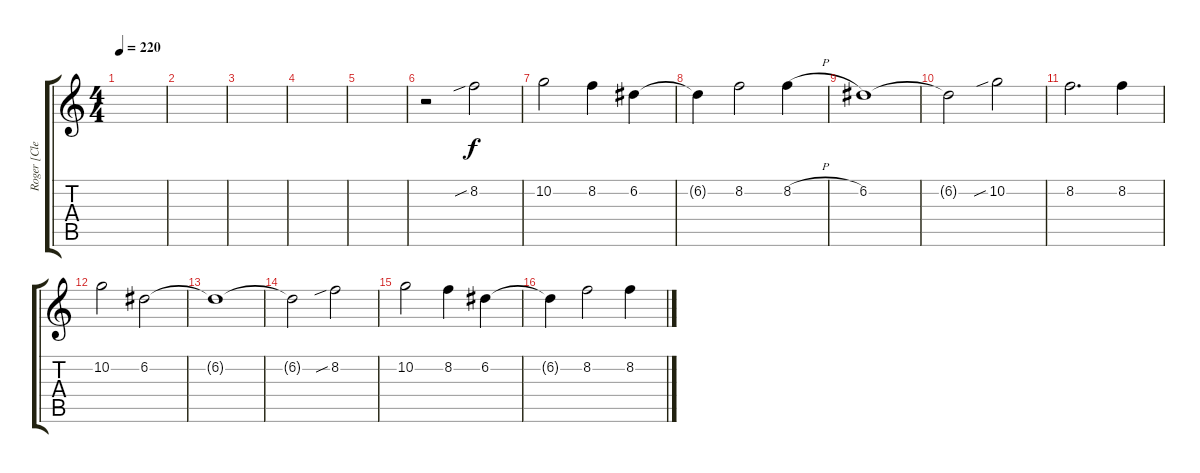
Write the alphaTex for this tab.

\track ("Roger [Clean]" "Roger [Cle") {instrument acousticguitarsteel}
\staff {score tabs}
\tuning (D4 A3 F3 C3 G2 C2) {hide}
\ts (4 4)
\tempo 220
\clef g2
\ks c
|
|
|
|
|
r.2 8.2{sib}.2 |
10.2.2 8.2.4 6.2.4 |
6.2{t}.4 8.2.2 8.2{h}.4 |
6.2.1 |
6.2{t}.2 10.2{sib}.2 |
8.2.2{d} 8.2.4 |
10.2.2 6.2.2 |
6.2{t}.1 |
6.2{t}.2 8.2{sib}.2 |
10.2.2 8.2.4 6.2.4 |
6.2{t}.4 8.2.2 8.2{h}.4
